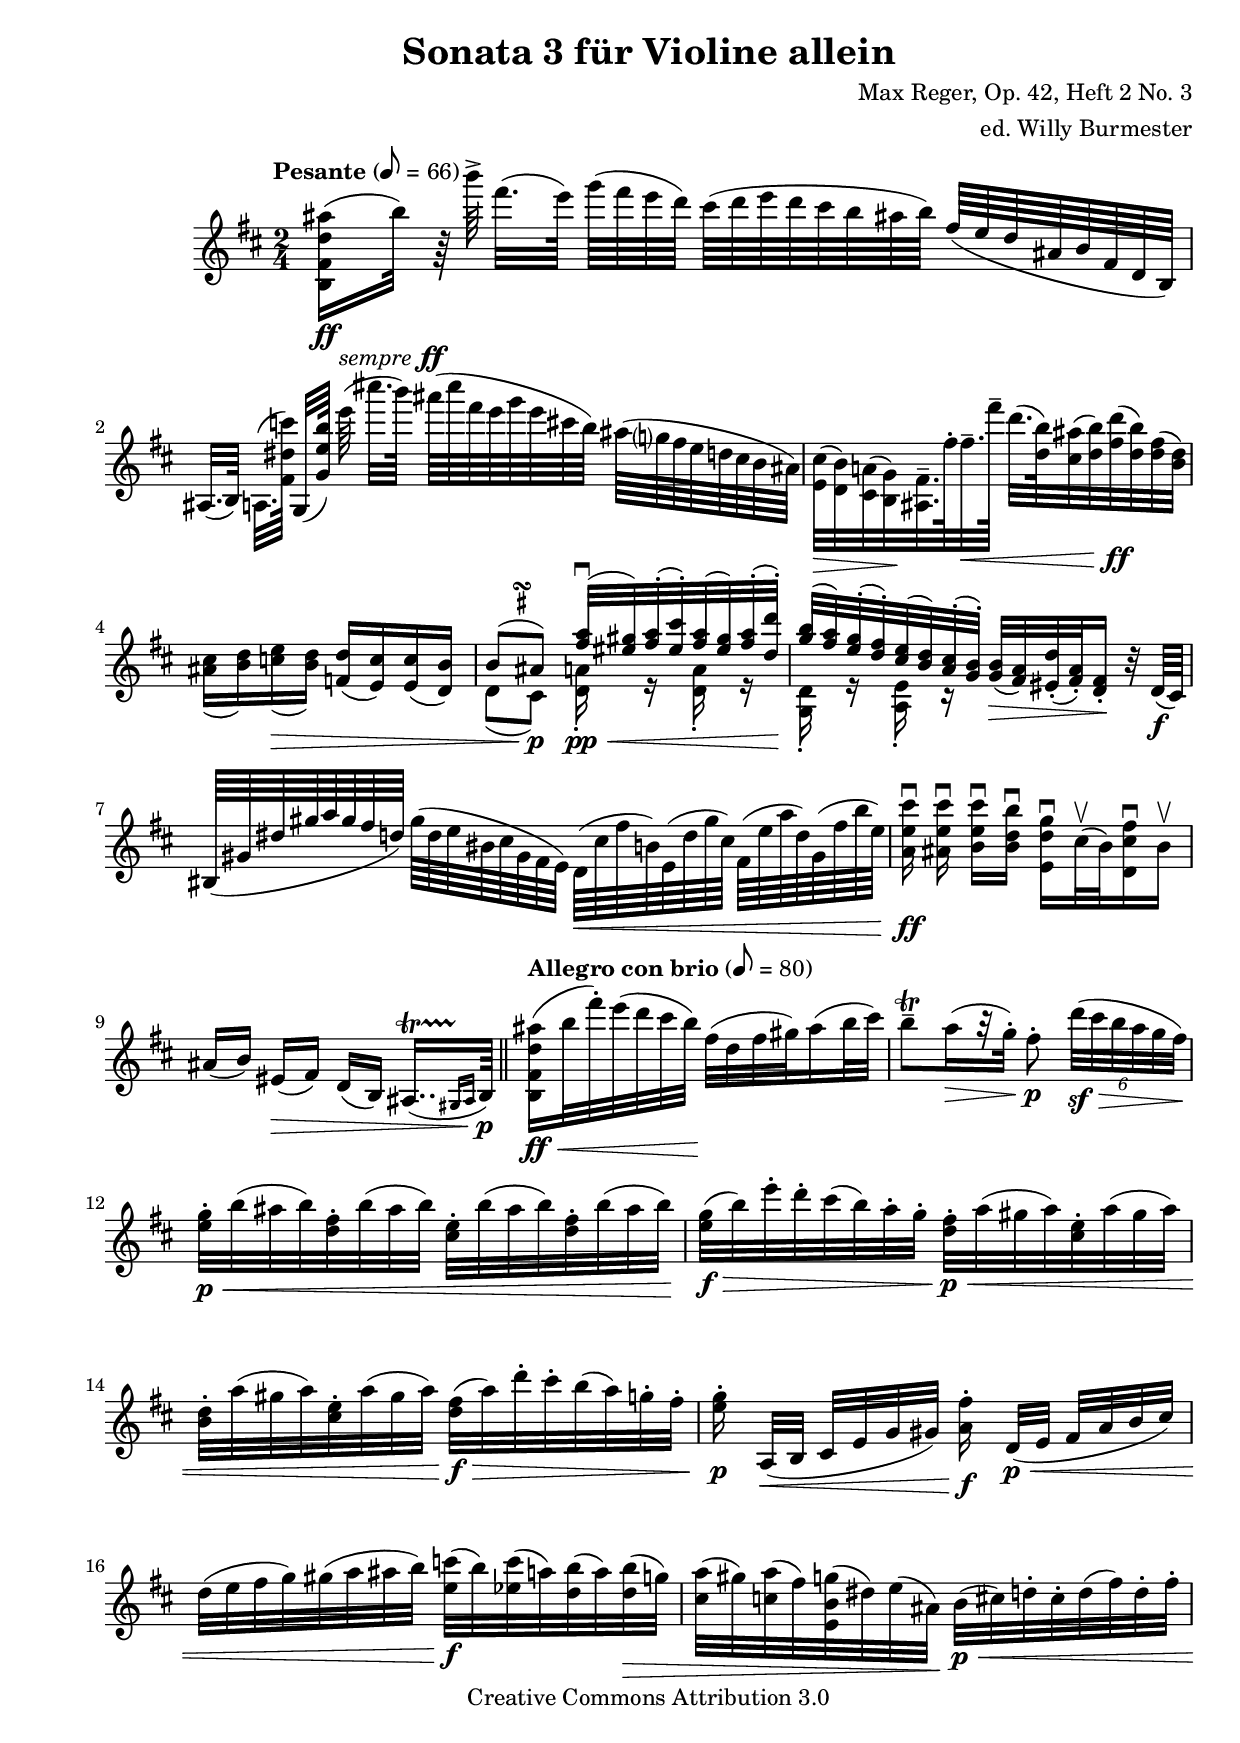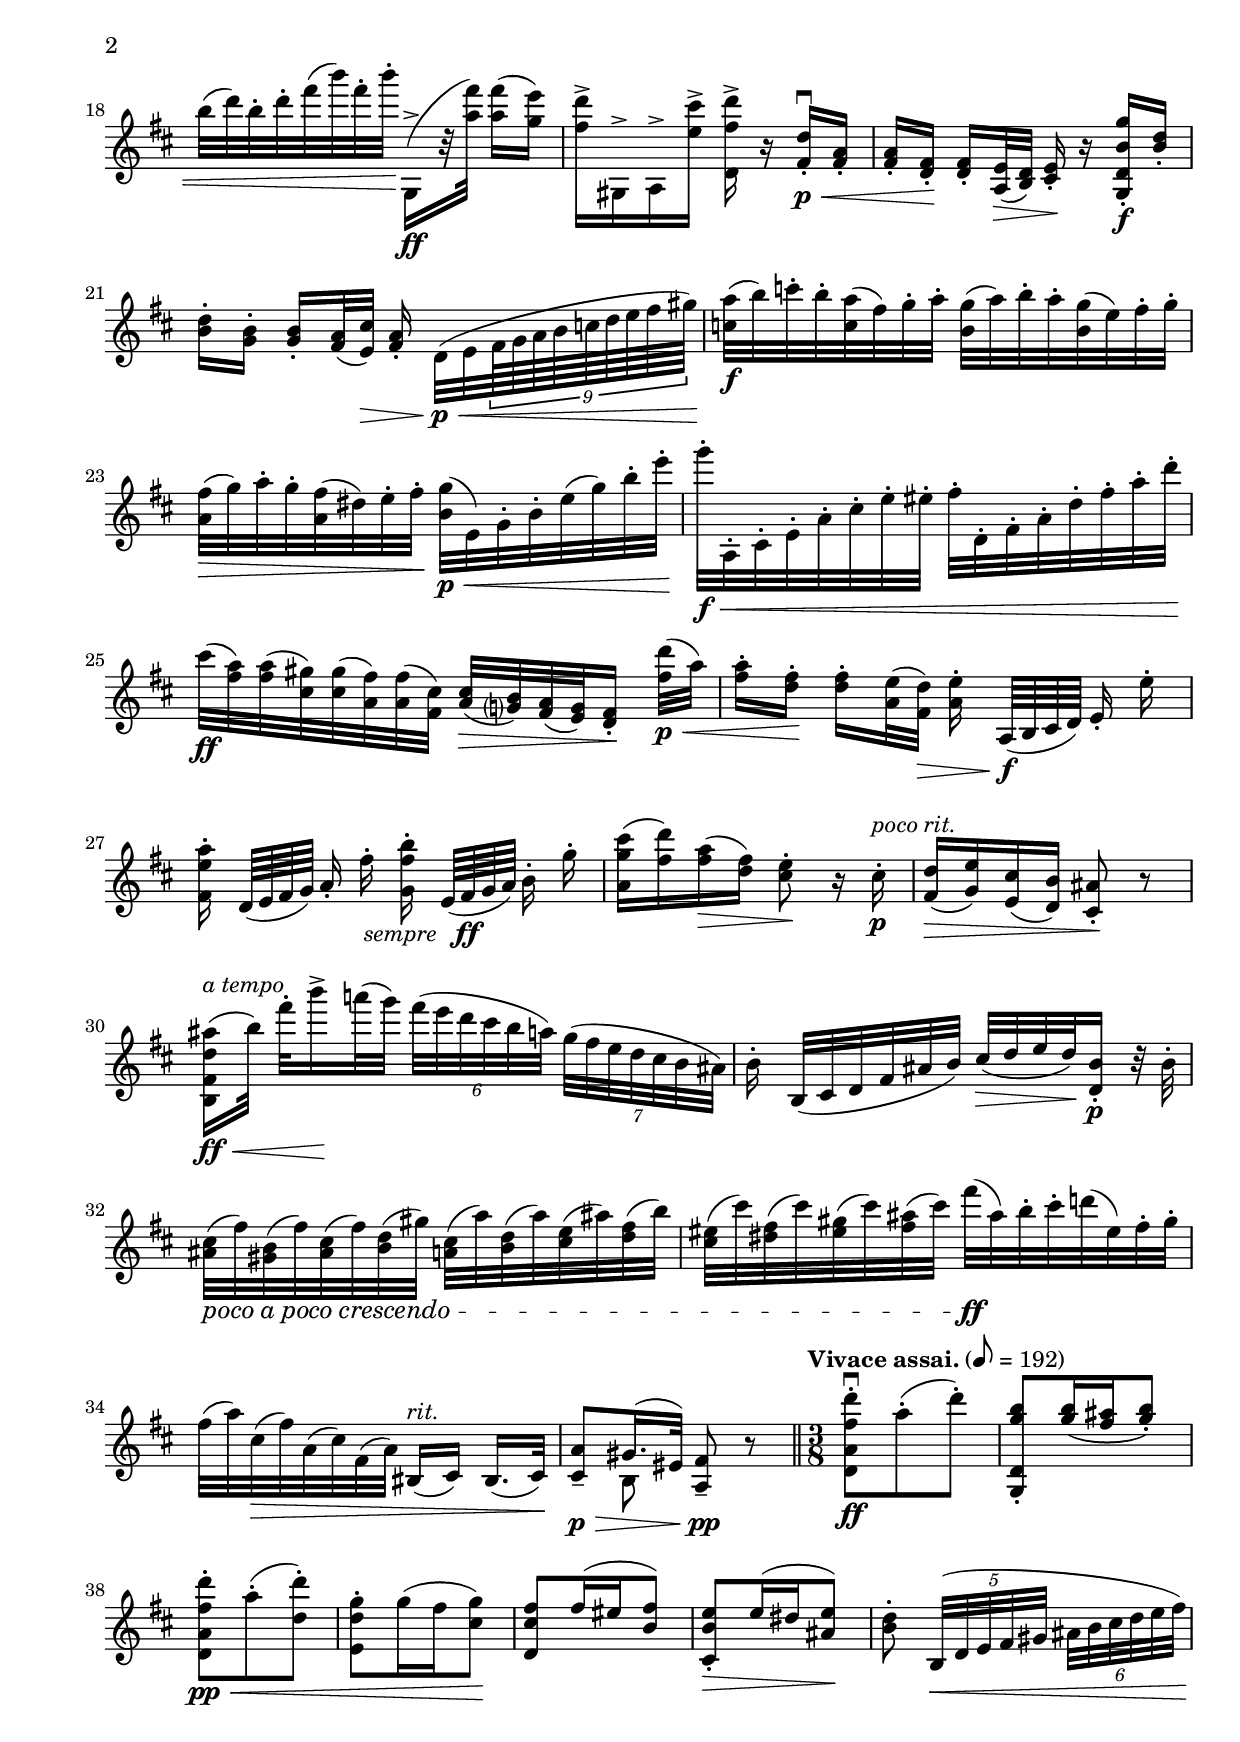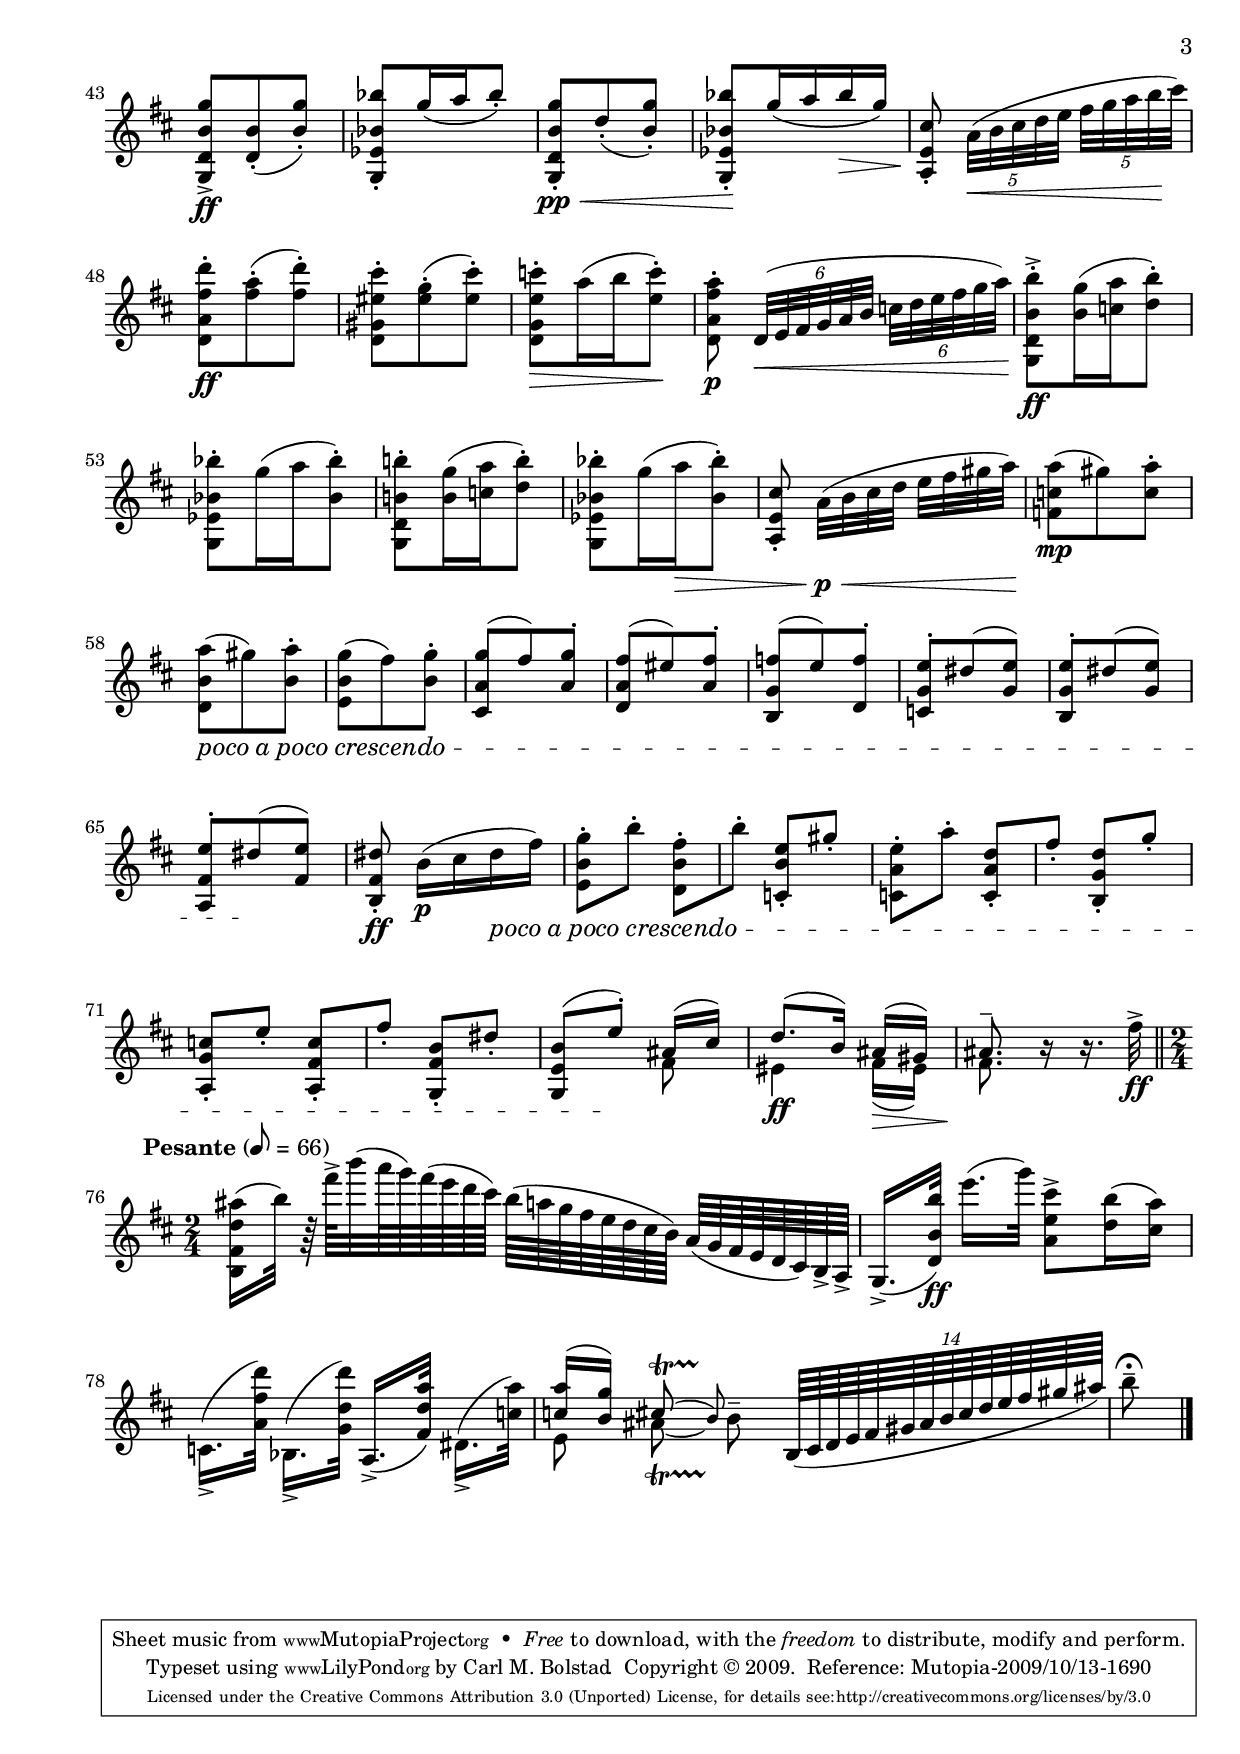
% Vier Sonaten fur Violine allein
% 4 unaccompanied violin sonatas
% by Max Reger, Op 42
% This is Sonata #3
% 2/14/2009 CB

\version "2.12.0"

\include "english.ly"

\paper {
%  #(set-paper-size "letter")
  top-margin = 		0.25\in
  bottom-margin = 	0.25\in
  left-margin = 	0.7\in
  line-width = 		7.25\in
%  between-system-space = 0.5\cm
%  between-system-padding = #0.5
}

\header {
    title = "Sonata 3 für Violine allein"
    composer = "Max Reger, Op. 42, Heft 2 No. 3"
    arranger = "ed. Willy Burmester"
   % Mutopia Project specific headers:
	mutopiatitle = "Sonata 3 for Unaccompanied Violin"
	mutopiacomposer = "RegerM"
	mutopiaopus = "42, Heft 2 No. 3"
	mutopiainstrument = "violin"
	date = "1900"
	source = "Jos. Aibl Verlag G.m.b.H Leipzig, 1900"
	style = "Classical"
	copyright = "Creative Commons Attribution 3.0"
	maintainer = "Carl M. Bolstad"
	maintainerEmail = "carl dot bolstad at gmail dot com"

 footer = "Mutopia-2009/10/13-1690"
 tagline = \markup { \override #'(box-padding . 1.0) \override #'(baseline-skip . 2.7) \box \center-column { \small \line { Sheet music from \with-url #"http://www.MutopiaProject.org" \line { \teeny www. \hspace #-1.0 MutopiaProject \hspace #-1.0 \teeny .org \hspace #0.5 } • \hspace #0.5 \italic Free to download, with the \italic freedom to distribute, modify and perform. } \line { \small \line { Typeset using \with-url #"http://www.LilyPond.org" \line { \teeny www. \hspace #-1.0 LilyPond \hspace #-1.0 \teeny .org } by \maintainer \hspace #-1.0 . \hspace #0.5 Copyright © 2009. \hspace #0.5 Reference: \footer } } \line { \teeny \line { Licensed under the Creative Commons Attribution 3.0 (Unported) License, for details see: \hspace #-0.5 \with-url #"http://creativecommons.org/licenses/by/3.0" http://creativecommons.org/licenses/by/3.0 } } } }
}

% homemade functions for the Max Reger
% violin sonatas:

% Function Definitions:

% To make a 'homemade' grace note:
cbSmaller = {
  \set fontSize = #-3
  \override Stem #'length-fraction = #0.7
  \override Stem #'stroke-style = #"grace"
  \override Beam #'thickness = #0.25
  \override Beam #'length-fraction = #0.6
}

% To return to normal notes:
cbNormal = {
  \set fontSize = #1
  \revert Stem #'length-fraction
  \revert Stem #'length-fraction
  \revert Beam #'thickness
  \revert Beam #'length-fraction
}

beamEight = {
  \set Score.beatLength = #(ly:make-moment 1 8)
}

beamFour = {
  \set Score.beatLength = #(ly:make-moment 1 4)
}

cbDivide = {
  \set subdivideBeams = ##t
}
 
cbNoDivide = {
  \set subdivideBeams = ##f
}

% Make a unique dynamic mark, the ffz:
ffz = #(make-dynamic-script "ffz")



  % The following command is to make LilyPond only typeset the last
  % 10 measures of music, to save lots of time while typesetting.
  % Be sure to comment it out when we're done!!
% showLastLength = R2*10

\score {
  \version "2.12.0"
  \relative { 
    \time 2/4
    \key b \minor
    \set Staff.midiInstrument = "trumpet"

\tempo \markup { \bold { Pesante } } 8 = 66
    <b= fs' d' as'>16(\ff b''32) r64 b'-> fs32.([ e64)] g( fs e d)
    cs([ d e d cs b as! b)] fs([ e d as b fs d b)] |

%%%%% measure 2 %%%%%%%%%%%%%%%%%%%%%%%%%%%%%%%
as32.([ b64)] a32.([ <fs' ds' c'>64)] g,32([ <g' e' b'>64)] 
	e''(^\markup { \italic sempre \dynamic ff }
   cs'!32.[ b64)] as([ cs fs, e g e cs b)] as( g? fs e d cs b as) |
   <cs e,>32(\> <b d,>) <a! cs,>( <g b,>)\! <fs as,>32.-- fs'64-. fs32.--\< fs'64-- 
      d32.( <b d,>64) <as cs,>32( <b d,>) <d fs,>(\ff <b d,>) <fs d>( <d b>) |

%%%%% measure 4 %%%%%%%%%%%%%%%%%%%%%%%%%%%%%%%
<<
  {
    s2
    %% The following 11 lines are simply to put a turn and a sharp
    %% between the b and the a-sharp:
    \once \override TextScript #'avoid-slur = #'outside
    \once \override TextScript #'outside-staff-priority = ##f
    b8(^\markup \tiny \override #'(baseline-skip . 1) 
        { 
	  \halign #-4
	  \center-column 
	     { 
	       \musicglyph #"scripts.turn"
	       \sharp 
	     } 
	 }
    as)
  }
  \\
  {
    \stemNeutral <cs as>16( <d b>) <e c>(\> <d b>) <d f,>( <c e,>) <c e,>( <b d,>) |
    \stemDown
    d,8( cs)\p
  }
>>

<<
  {
    <a'' fs>32(\downbow <gs es>) <a fs>-.( <cs es,>-.) <a fs>( <gs es>) <a fs>-.( <d d,>-.) |
    <b g>( <a fs>) <g e>-.( <fs d>-.) <e cs>( <d b>) <cs a>-.( <b g>-.)
  }
  \\
  {
    <a d,>16-.\pp\< r <a d,>-. r16*1/2 s32\! |
    <d, g,>16-. r <e a,>-. r 
  }
>>

<g b>32(\> <fs a>) <es d'>-.( <fs a>-.) <fs d>16-.\! r32 d64(\f cs) |

%%%%% measure 7 %%%%%%%%%%%%%%%%%%%%%%%%%%%%%%%
bs64([ gs' ds' gs a gs fs d)] gs([ d e bs cs gs fs e)]
   d([\< cs' fs b,) e,( d' gs cs,)] fs,( e' a d,) gs,( fs' b e,) |
<a, e' cs'>16\ff\downbow\noBeam <as e' cs'>16\downbow <b e cs'>16[\downbow 
<b d b'>16]\downbow <e, d' g>16\downbow cs'32(\upbow b) <d, cs' fs>16\downbow b'\upbow

%%%%% measure 9 %%%%%%%%%%%%%%%%%%%%%%%%%%%%%%%
as16([ b)] es,([\> fs]) d[( b]) as16..[(\startTrillSpan \grace { gs16[ as]\stopTrillSpan } b64)]\p \bar "||"

%% "Allegro con brio" section
\tempo \markup { \bold { Allegro con brio } } 8 = 80
<b fs' d' as'>16(\ff\< b''32 fs'-.) e32( d cs b)\!
   fs( d fs gs) as16( b32 cs) |
b8--[\trill a16(\> r32 g-.)] fs8-.\p \times 4/6 { d'32\sf\>([ cs b a g fs)] } |

%%%%% measure 12 %%%%%%%%%%%%%%%%%%%%%%%%%%%%%%%
<g e>32-.\p\< b( as b) <fs d>32-. b( as b) <e, cs>32-. b'( as b) <fs d>32-. b( as b)\! |
<g e>(\f\> b) e-. d-. cs( b) a-. g-. <fs d>-.\p\< a( gs a) <e cs>-.  a( gs a) |
<d, b>-.  a'( gs a) <e cs>-.  a( gs a) <fs d>(\f\> a) d-. cs-. b( a) g-. fs-. |
<g e>16-.\p a,,32([\< b] cs e g gs) <a fs'>16-.\f d,32([\p\< e] fs a b cs) |

%%%%% measure 16 %%%%%%%%%%%%%%%%%%%%%%%%%%%%%%%
d32( e fs g) gs( a as b) <c e,>(\f b) <c ef,>( a) <b d,>( a) <b d,>(\> g) |
<a cs,>( gs) <a c,>( fs) <g b, e,>( ds) e( as,)\! b(\p\< cs) d-. cs-. d( fs) d-. fs-. |
b( d) b-. d-. fs( b) fs-. b-.\! g,,,16->(\ff[ r32 <a'' fs'>)] <a fs'>16(

%%%%% measure 18 %%%%%%%%%%%%%%%%%%%%%%%%%%%%%%%
  <g e'>) |
<fs d'>16->[ gs,,-> a-> <e'' cs'>->] <d' fs, d,>-> r <d, fs,>-.
  \downbow \p \< <a fs>-. |
<a fs>-.[ <fs d>-.]\! <fs d>-. <e a,>32(\> <d b>) <e cs>16-.\! r 
  <g, d' b' g'>-.\f <b' d>-. |

%%%%% measure 21 %%%%%%%%%%%%%%%%%%%%%%%%%%%%%%%
<b d>16-.[ <g b>-.] <g b>-.[ <fs a>32( <e cs'>)]\> <fs a>16-.\noBeam
   d32(\p\< e \times 8/9 { fs64 g a b c d e fs gs)\! } |
<a c,>32(\f b) c-. b-. <a c,>( fs) g-. a-. <g b,>( a) b-. a-.
   <g b,>( e) fs-. g-. |

%%%%% measure 23 %%%%%%%%%%%%%%%%%%%%%%%%%%%%%%%
<fs a,>32(\> g) a-. g-. <fs a,>( ds) e-. fs-.\! <g b,>(\p\<
   e,) g-. b-. e( g) b-. e-.\! |
g-.\f\< a,,,-. cs-. e-. a-. cs-. e-. es-. fs-. d,-. fs-. a-.
   d-. fs-. a-. d-.\! |

%%%%% measure 25 %%%%%%%%%%%%%%%%%%%%%%%%%%%%%%%
cs(\ff <a fs>) <a fs>( <gs cs,>) <gs cs,>( <fs a,>) <fs a,>( <cs fs,>)
   <cs a>(\> <b g?>) <a fs>( <g e>) <fs d>16-.\! <fs' d'>32([\p\< a)] |
<a fs>16-.[ <fs d>-.]\! <fs d>-. <e a,>32( <d fs,>)\> <e a,>16-.
   \noBeam a,,64([\f b cs d)] e16-. \noBeam e'-. |
<a e fs,>-. d,,64([ e fs g)] a16-. \noBeam fs'-. 
%% the following markup command is to make the 'sempre ff' align in the right place:
<b fs g,>-._\markup 
{ \center-align { \hspace #0 \italic sempre \hspace #1 \dynamic ff } } e,,64([ fs g a)] b16-. \noBeam g'-. |

%%%%% measure 28 %%%%%%%%%%%%%%%%%%%%%%%%%%%%%%%
<g cs a,>16( <fs d'>) <fs a>(\> <d fs>) <cs e>8-. \! r16 cs-.\p^\markup { \italic { poco rit. } } |
<d fs,>(\> <e g,>) <cs e,>( <b d,>) <as cs,>8-. \! r8 |
<as' d, fs, b,>16([\ff\<^\markup { \italic { a tempo } } b32)] fs'-. b16-> \! a!32( g) 
	\times 4/6 { fs([ e d cs b a)] } \times 4/7 { g([ fs e d cs b as)] } |

%%%%% measure 31 %%%%%%%%%%%%%%%%%%%%%%%%%%%%%%%
b16-.\noBeam b,32( cs d fs as b) cs(\> d e d) \! <b d,>16-.\p r32 b-. |

%%%%%%%% The following is to make the 'written-out' crescendo:
\set crescendoText = \markup { \italic { poco a poco crescendo } }  %% sets words for the cresc.
\set crescendoSpanner = #'text
\override DynamicTextSpanner #'style = #'dashed-line		    %% stretches it out with dashes.

<cs as>32(\< fs) <b, gs>( fs') <cs as>( fs) <d b>( gs)
    <cs, a>( a') <d, b>( a') <e cs>( as) <fs d>( b) |
<es, cs>( cs') <fs, ds>( cs') <gs es>( cs) <as fs>( cs) fs(\ff \crescHairpin % back to regular crescendos.
as,) b-. cs-. d!( es,) fs-. gs-. |

%%%%% measure 34 %%%%%%%%%%%%%%%%%%%%%%%%%%%%%%%
fs32( a) cs,(\> fs) a,( cs) fs,( a) bs,16([^\markup { \italic { rit. } } cs)] bs16.( cs32) \! |
<<
  { <cs a'>8_- gs'16.( es32) <a, fs'>8_- }
  \\
  { s8\p\> b8 s\pp }
>>
 r \bar "||"

%%%%%%%%%%%%%%%%%%%%%%%%%%%%%%%%%%%%%%%%%%%%%%%%%%%%%%%%%%%%%%%%%%%%%%%%%%%%%%%%%%
%%%% "Vivace assai" section starts here %%%%%%%%%%%%%%%%%%%%%%%%%%%%%%%%%%%%%%%%%%
%%%%%%%%%%%%%%%%%%%%%%%%%%%%%%%%%%%%%%%%%%%%%%%%%%%%%%%%%%%%%%%%%%%%%%%%%%%%%%%%%%

\time 3/8 
\tempo \markup { \bold { Vivace assai. } } 8 = 192   % this makes the midi file change tempo, too.
<d=' a' fs' d'>8-.\ff\downbow a''-.( d-.) |
<b g d, g,>-. <b g>16( <as fs> <b g>8-.) |
<d,, a' fs' d'>-.\pp\< a''-.( <d d,>-.) |
<e,, d' g>-. g'16( fs <cs g'>8) \! |

%%%%% measure 40 %%%%%%%%%%%%%%%%%%%%%%%%%%%%%%%
\slurUp
<d, cs' fs>8 fs'16( es <fs b,>8) |
<e b cs,>-.\> e16( ds <e as,>8) \! |
\slurNeutral
<d b>8-.\noBeam \times 4/5 { b,32([ \< d e fs gs] } \times 4/6 { as[ b cs d e fs)]\! } |
<g b, d, g,>8->\ff <b, d,>-.( <b g'>-.) |
<bf' bf, ef, g,>-. g16( a bf8-.) |
\once \override Hairpin #'to-barline = ##f	% this is to make the < end AFTER the barline.
<g b, d, g,>-.\pp\< d-.( <g b,>-.) |
<bf bf, ef, g,>-. \! g16( a bf\> g) |

%%%%% measure 47 %%%%%%%%%%%%%%%%%%%%%%%%%%%%%%%
<cs, e, a,>8-.\noBeam \! \times 4/5 { a32([\< b cs d e] } \times 4/5 { fs g a b \! cs) } |
<d fs, a, d,>8-.\ff <a fs>-.( <d fs,>-.) |
<cs es, gs, d>-. <g es>-.( <cs es,>-.) |
<c e, g, d>-.\> a16( b <c e,>8-.) \! |
<a fs a, d,>8-.\p\noBeam \times 4/6 { d,,32([\< e fs g a b] } \times 4/6 { c d e fs g a) \! } |

%%%%% measure 52 %%%%%%%%%%%%%%%%%%%%%%%%%%%%%%%
\stemDown
<b b, d, g,>8-.->\ff <g b,>16( <a c,> <b d,>8-.) |
<bf bf, ef, g,>-. g16( a <bf bf,>8-.) |
<b! b,! d, g,>8-. <g b,>16( <a c,> <b d,>8-.) |
<bf bf, ef, g,>-. g16( a\> <bf bf,>8-.) |
\stemNeutral
<cs, e, a,>8-.\noBeam a32(\p\<[ b cs d] e fs gs a) \! |
<a c, f,>8(\mp gs) <a c,>-.

%%%%%%%% The following is to make the 'written-out' crescendo:
\set crescendoText = \markup { \italic { poco a poco crescendo } }  %% sets words for the cresc.
\set crescendoSpanner = #'text
\override DynamicTextSpanner #'style = #'dashed-line		    %% stretches it out with dashes.

<a b, d,>(\< gs) <a b,>-. |

%%%%% measure 59 %%%%%%%%%%%%%%%%%%%%%%%%%%%%%%%
<g b, e,>( fs) <g b,>-. |
\slurUp
<g a, cs,>( fs) <g a,>^.
<fs a, d,>( es) <fs a,>^.
<f g, b,>( e) <f d,>^.
<e g, c,>^. ds( <e g,>)
<e g, b,>^. ds( <e g,>)
<e fs, a,>^. ds( \! <e fs,>)
<ds fs, b,>-.\noBeam \ff b16(\p cs 

%%%%%%%% The following is to make the 'written-out' crescendo:
\set crescendoText = \markup { \italic { poco a poco crescendo } }  %% sets words for the cresc.
\set crescendoSpanner = #'text
\override DynamicTextSpanner #'style = #'dashed-line		    %% stretches it out with dashes.
	ds\< fs)

\slurNeutral
<g b, e,>8-.[ b-.] <fs b, d,>-.[ |

%%%%% measure 68 %%%%%%%%%%%%%%%%%%%%%%%%%%%%%%%
b-.] <e, b c,>-.[ gs-.]
<e a, c,>-.[ a-.] <d, a c,>-.[
fs-.] <d g, b,>-.[ g-.]
<c, g a,>-.[ e-.] <c fs, a,>-.[
fs-.] <b, fs g,>-.[ ds-.]
<b e, g,>^([ e^.)] \!

<< { as,='16( cs) 
	d8.( b16) as([ gs)]
	as8.--
   }
   \\
   {
     	fs8
	es4\ff fs16(\> es)
	fs8. \!
   }
 >>

 r16 r16. fs'=''32->\ff
 \bar "||"
 \time 2/4

%%%%% measure 76 %%%%%%%%%%%%%%%%%%%%%%%%%%%%%%%
\tempo \markup { \hspace #-4 \bold Pesante } 8 = 66
<as d, fs, b,>16(
   b32) r64 fs'-> b32( a64 g) fs( e d cs) b([ a g fs e d cs b)]
   a( g fs e d cs) b-> a-> |
g16.->( <d' b' b'>32)\ff e''16.([ g32)] <cs, e, a,>8-> <b d,>16( <a cs,>) |

%%%%% measure 78 %%%%%%%%%%%%%%%%%%%%%%%%%%%%%%%
c,,16._>([ <a' fs' d'>32)] bf,16._>([ <g' d' d'>32)] a,16._>([ <fs' d' a'>32)] ds16._>([ <c' a'>32)] |
<<
  {
    %% The following glop in these two voices is all necessary just to have the two voices
    %% both slur to a single grace note! I actually have them each slur to their own note
    %% in their own voice context, but I make the note in voice2 invisible, and I also tell
    %% Lilypond to ignore note collisions for that note, so that it doesn't put the invisible
    %% note AFTER the visible note, rather than on top of it.

    <c a'>16([ <b g'>)] cs8*7/8(\noBeam \startTrillSpan 
        \tiny							% makes the note small, as a grace note.
        \once \override Stem #'stroke-style = "grace"		% puts slash through the stem.
    	b8*1/8)\stopTrillSpan
	\normalsize
  }
  \\
  {
    e,8\noBeam 
        \once \override TrillSpanner #'direction = #-1		% puts trill below the note
    as8*7/8(\noBeam_\startTrillSpan
        \once \override NoteColumn #'ignore-collision = ##t	% puts this note on top of voice1 grace note
        \once \override NoteHead #'transparent = ##t		% make note head invisible
        \once \override Stem #'transparent = ##t		% makes step invisible
    b8*1/8)\stopTrillSpan

  }
>>

b8--\noBeam \times 8/14 { b,64( cs d e fs gs as b cs d e fs gs as) } |
b8--\fermata \bar "|."
}

  \layout { raggedlast = ##t }

  \midi { 
  \context {
    \Score
    tempoWholesPerMinute = #(ly:make-moment 66 8)
  }
  }

}

\pageBreak
%% 2nd movement: %%%%%%%%%%%%%%%%%%%%%%%%%%%%%%%%%%

%\markup { \hspace #0 \raise #-5 \bold { Andante semplice } (Canon) }
\score {

  \relative {

% measure 1 **********************************************************************************	
\time 2/4
\key a \minor
  \set Staff.midiInstrument = "soprano sax"
%  \set subdivideBeams = ##t
}


 \layout { raggedlast = ##t }

\midi { 
  \context {
    \Score
    tempoWholesPerMinute = #(ly:make-moment 69 4)
  }
}

}

\pageBreak
%% 3rd movement: %%%%%%%%%%%%%%%%%%%%%%%%%%%%%%%%%%


\score {

  \version "2.12.0"
  \relative { 
    \time 2/4
    \key b \minor
    \set Staff.midiInstrument = "soprano sax"

  }


  \layout { raggedlast = ##t }

\midi { 
  \context {
    \Score
    tempoWholesPerMinute = #(ly:make-moment 276 8)
    }
      }

}


